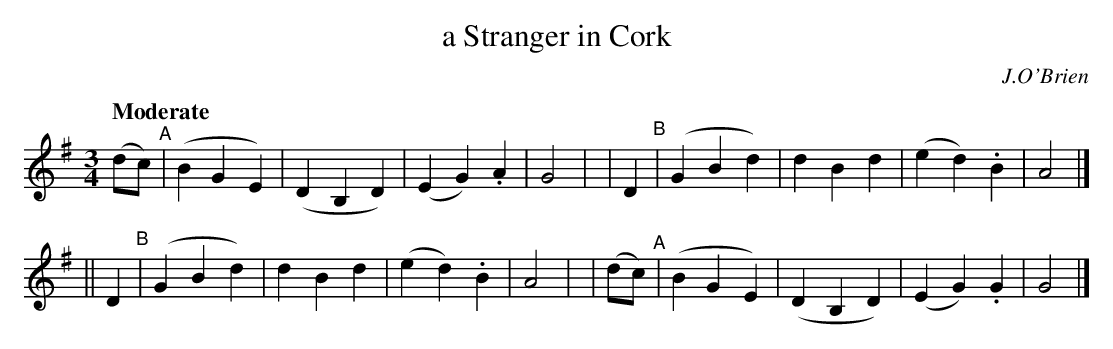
X:1
T: a Stranger in Cork
O: J.O'Brien
Q: "Moderate"
M: 3/4
L: 1/8
K: G
  (dc) "^A"| (B2 G2 E2) | (D2 B,2 D2) | (E2 G2) .A2 | G4 |\
|  D2  "^B"| (G2 B2 d2) |  d2 B2  d2  | (e2 d2) .B2 | A4 |]
|| D2  "^B"| (G2 B2 d2) |  d2 B2  d2  | (e2 d2) .B2 | A4 |\
| (dc) "^A"| (B2 G2 E2) | (D2 B,2 D2) | (E2 G2) .G2 | G4 |]
